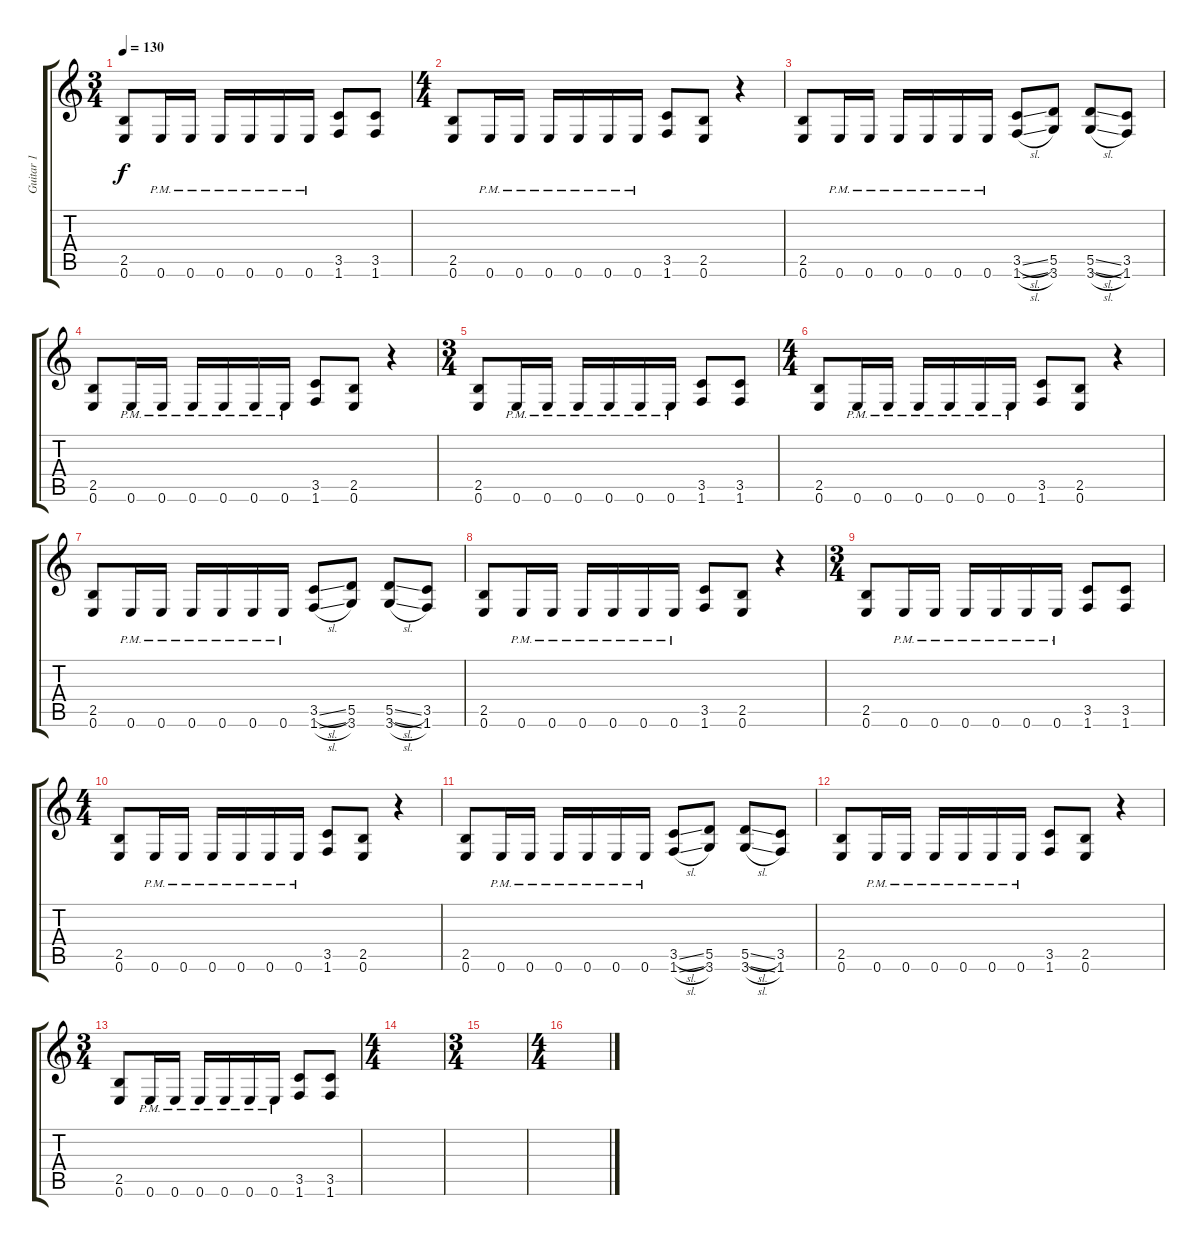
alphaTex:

\track ("Guitar 1" "Guitar 1") {instrument distortionguitar}
\staff {score tabs}
\tuning (E4 B3 G3 D3 A2 E2) {hide}
\ts (3 4)
\tempo 130
\clef g2
\ks c
(2.5 0.6).8{dy f} 0.6{pm}.16 0.6{pm}.16 0.6{pm}.16 0.6{pm}.16 0.6{pm}.16 0.6{pm}.16 (3.5 1.6).8 (3.5 1.6).8 |
\ts (4 4)
(2.5 0.6).8 0.6{pm}.16 0.6{pm}.16 0.6{pm}.16 0.6{pm}.16 0.6{pm}.16 0.6{pm}.16 (3.5 1.6).8 (2.5 0.6).8 r.4 |
(2.5 0.6).8 0.6{pm}.16 0.6{pm}.16 0.6{pm}.16 0.6{pm}.16 0.6{pm}.16 0.6{pm}.16 (3.5{sl} 1.6{sl}).8 (5.5 3.6).8 (5.5{sl} 3.6{sl}).8 (3.5 1.6).8 |
(2.5 0.6).8 0.6{pm}.16 0.6{pm}.16 0.6{pm}.16 0.6{pm}.16 0.6{pm}.16 0.6{pm}.16 (3.5 1.6).8 (2.5 0.6).8 r.4 |
\ts (3 4)
(2.5 0.6).8 0.6{pm}.16 0.6{pm}.16 0.6{pm}.16 0.6{pm}.16 0.6{pm}.16 0.6{pm}.16 (3.5 1.6).8 (3.5 1.6).8 |
\ts (4 4)
(2.5 0.6).8 0.6{pm}.16 0.6{pm}.16 0.6{pm}.16 0.6{pm}.16 0.6{pm}.16 0.6{pm}.16 (3.5 1.6).8 (2.5 0.6).8 r.4 |
(2.5 0.6).8 0.6{pm}.16 0.6{pm}.16 0.6{pm}.16 0.6{pm}.16 0.6{pm}.16 0.6{pm}.16 (3.5{sl} 1.6{sl}).8 (5.5 3.6).8 (5.5{sl} 3.6{sl}).8 (3.5 1.6).8 |
(2.5 0.6).8 0.6{pm}.16 0.6{pm}.16 0.6{pm}.16 0.6{pm}.16 0.6{pm}.16 0.6{pm}.16 (3.5 1.6).8 (2.5 0.6).8 r.4 |
\ts (3 4)
(2.5 0.6).8 0.6{pm}.16 0.6{pm}.16 0.6{pm}.16 0.6{pm}.16 0.6{pm}.16 0.6{pm}.16 (3.5 1.6).8 (3.5 1.6).8 |
\ts (4 4)
(2.5 0.6).8 0.6{pm}.16 0.6{pm}.16 0.6{pm}.16 0.6{pm}.16 0.6{pm}.16 0.6{pm}.16 (3.5 1.6).8 (2.5 0.6).8 r.4 |
(2.5 0.6).8 0.6{pm}.16 0.6{pm}.16 0.6{pm}.16 0.6{pm}.16 0.6{pm}.16 0.6{pm}.16 (3.5{sl} 1.6{sl}).8 (5.5 3.6).8 (5.5{sl} 3.6{sl}).8 (3.5 1.6).8 |
(2.5 0.6).8 0.6{pm}.16 0.6{pm}.16 0.6{pm}.16 0.6{pm}.16 0.6{pm}.16 0.6{pm}.16 (3.5 1.6).8 (2.5 0.6).8 r.4 |
\ts (3 4)
(2.5 0.6).8 0.6{pm}.16 0.6{pm}.16 0.6{pm}.16 0.6{pm}.16 0.6{pm}.16 0.6{pm}.16 (3.5 1.6).8 (3.5 1.6).8 |
\ts (4 4)
|
\ts (3 4)
|
\ts (4 4)
